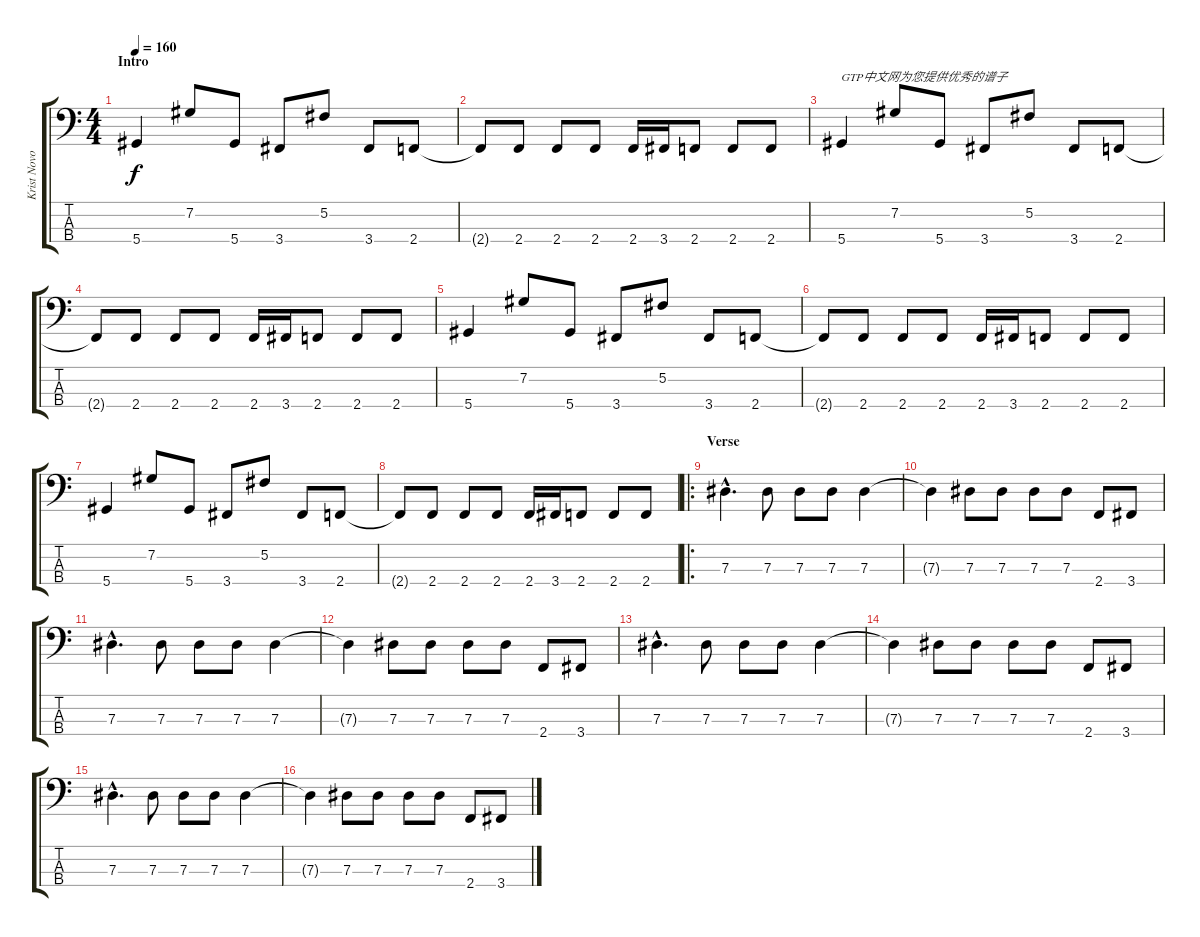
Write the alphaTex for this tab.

\track ("Krist Novoselic" "Krist Novo") {instrument electricbasspick}
\staff {score tabs}
\tuning (Gb2 Db2 Ab1 Eb1) {hide}
\ts (4 4)
\section ("" "Intro")
\tempo 160
\clef f4
\ks c
5.4.4{dy f instrument electricbasspick} 7.2.8 5.4.8 3.4.8 5.2.8 3.4.8 2.4.8 |
2.4{t}.8 2.4.8 2.4.8 2.4.8 2.4.16 3.4.16 2.4.8 2.4.8 2.4.8 |
5.4.4{txt "GTP中文网为您提供优秀的谱子"} 7.2.8 5.4.8 3.4.8 5.2.8 3.4.8 2.4.8 |
2.4{t}.8 2.4.8 2.4.8 2.4.8 2.4.16 3.4.16 2.4.8 2.4.8 2.4.8 |
5.4.4 7.2.8 5.4.8 3.4.8 5.2.8 3.4.8 2.4.8 |
2.4{t}.8 2.4.8 2.4.8 2.4.8 2.4.16 3.4.16 2.4.8 2.4.8 2.4.8 |
5.4.4 7.2.8 5.4.8 3.4.8 5.2.8 3.4.8 2.4.8 |
2.4{t}.8 2.4.8 2.4.8 2.4.8 2.4.16 3.4.16 2.4.8 2.4.8 2.4.8 |
\ro
\section ("" "Verse")
7.3{hac}.4{d} 7.3.8 7.3.8 7.3.8 7.3.4 |
7.3{t}.4 7.3.8 7.3.8 7.3.8 7.3.8 2.4.8 3.4.8 |
7.3{hac}.4{d} 7.3.8 7.3.8 7.3.8 7.3.4 |
7.3{t}.4 7.3.8 7.3.8 7.3.8 7.3.8 2.4.8 3.4.8 |
7.3{hac}.4{d} 7.3.8 7.3.8 7.3.8 7.3.4 |
7.3{t}.4 7.3.8 7.3.8 7.3.8 7.3.8 2.4.8 3.4.8 |
7.3{hac}.4{d} 7.3.8 7.3.8 7.3.8 7.3.4 |
7.3{t}.4 7.3.8 7.3.8 7.3.8 7.3.8 2.4.8 3.4.8
